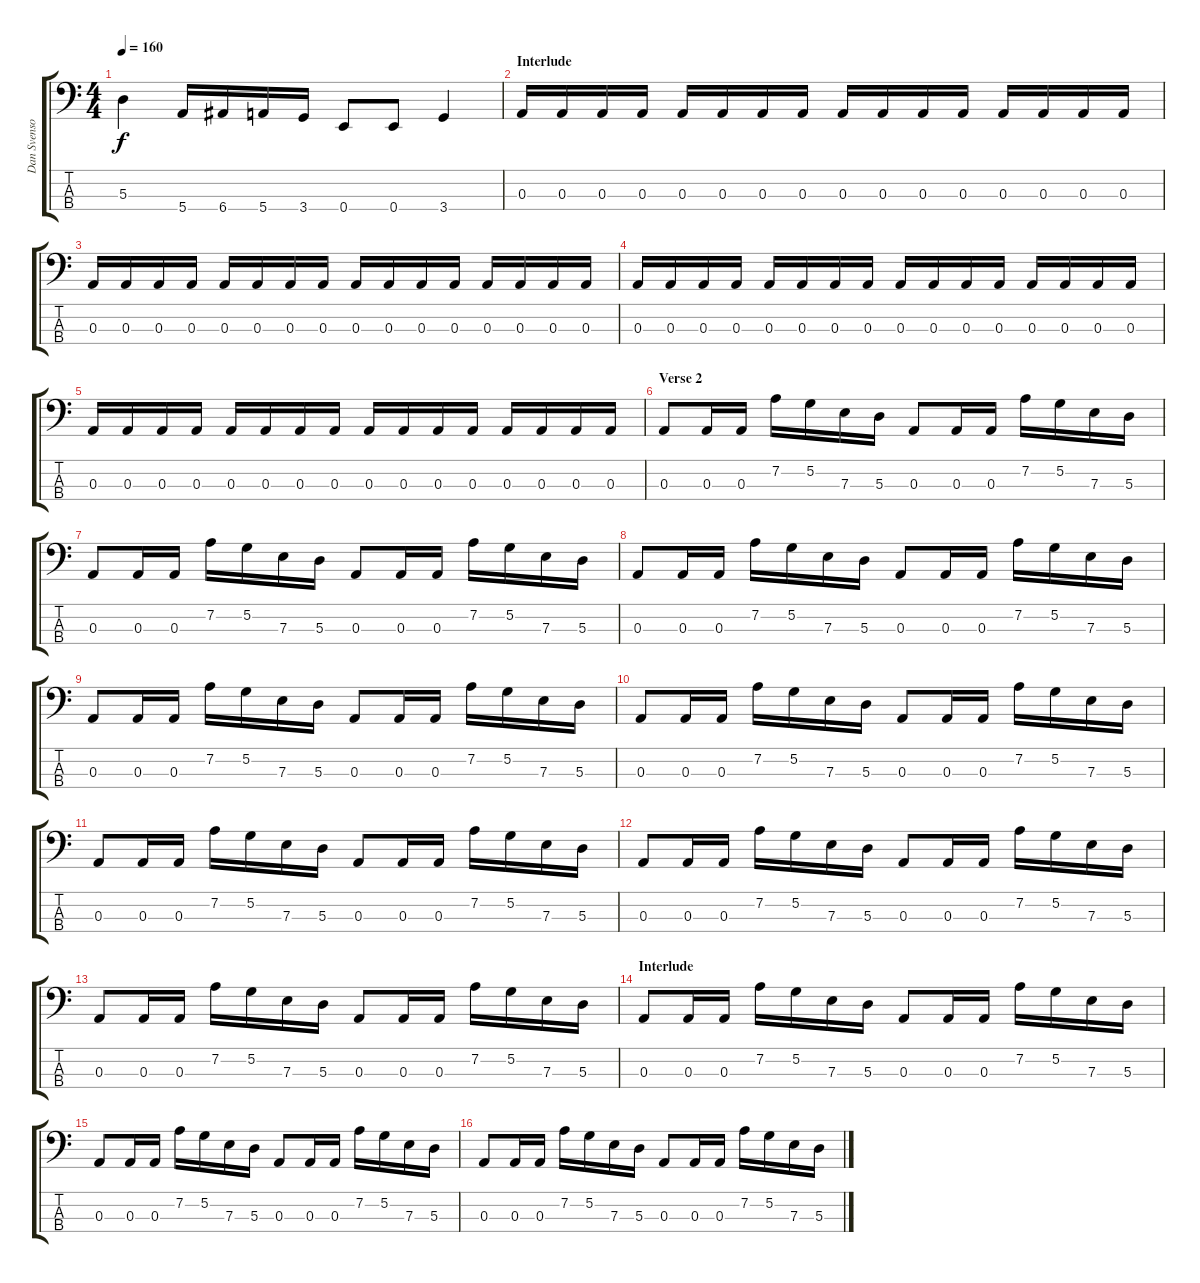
\track ("Dan Svenson" "Dan Svenso") {instrument electricbasspick}
\staff {score tabs}
\tuning (G2 D2 A1 E1) {hide}
\ts (4 4)
\tempo 160
\clef f4
\ks c
5.3{t}.4{dy f} 5.4.16 6.4.16 5.4.16 3.4.16 0.4.8 0.4.8 3.4.4 |
\section ("" "Interlude")
0.3.16 0.3.16 0.3.16 0.3.16 0.3.16 0.3.16 0.3.16 0.3.16 0.3.16 0.3.16 0.3.16 0.3.16 0.3.16 0.3.16 0.3.16 0.3.16 |
0.3.16 0.3.16 0.3.16 0.3.16 0.3.16 0.3.16 0.3.16 0.3.16 0.3.16 0.3.16 0.3.16 0.3.16 0.3.16 0.3.16 0.3.16 0.3.16 |
0.3.16 0.3.16 0.3.16 0.3.16 0.3.16 0.3.16 0.3.16 0.3.16 0.3.16 0.3.16 0.3.16 0.3.16 0.3.16 0.3.16 0.3.16 0.3.16 |
0.3.16 0.3.16 0.3.16 0.3.16 0.3.16 0.3.16 0.3.16 0.3.16 0.3.16 0.3.16 0.3.16 0.3.16 0.3.16 0.3.16 0.3.16 0.3.16 |
\section ("" "Verse 2")
0.3.8 0.3.16 0.3.16 7.2.16 5.2.16 7.3.16 5.3.16 0.3.8 0.3.16 0.3.16 7.2.16 5.2.16 7.3.16 5.3.16 |
0.3.8 0.3.16 0.3.16 7.2.16 5.2.16 7.3.16 5.3.16 0.3.8 0.3.16 0.3.16 7.2.16 5.2.16 7.3.16 5.3.16 |
0.3.8 0.3.16 0.3.16 7.2.16 5.2.16 7.3.16 5.3.16 0.3.8 0.3.16 0.3.16 7.2.16 5.2.16 7.3.16 5.3.16 |
0.3.8 0.3.16 0.3.16 7.2.16 5.2.16 7.3.16 5.3.16 0.3.8 0.3.16 0.3.16 7.2.16 5.2.16 7.3.16 5.3.16 |
0.3.8 0.3.16 0.3.16 7.2.16 5.2.16 7.3.16 5.3.16 0.3.8 0.3.16 0.3.16 7.2.16 5.2.16 7.3.16 5.3.16 |
0.3.8 0.3.16 0.3.16 7.2.16 5.2.16 7.3.16 5.3.16 0.3.8 0.3.16 0.3.16 7.2.16 5.2.16 7.3.16 5.3.16 |
0.3.8 0.3.16 0.3.16 7.2.16 5.2.16 7.3.16 5.3.16 0.3.8 0.3.16 0.3.16 7.2.16 5.2.16 7.3.16 5.3.16 |
0.3.8 0.3.16 0.3.16 7.2.16 5.2.16 7.3.16 5.3.16 0.3.8 0.3.16 0.3.16 7.2.16 5.2.16 7.3.16 5.3.16 |
\section ("" "Interlude")
0.3.8 0.3.16 0.3.16 7.2.16 5.2.16 7.3.16 5.3.16 0.3.8 0.3.16 0.3.16 7.2.16 5.2.16 7.3.16 5.3.16 |
0.3.8 0.3.16 0.3.16 7.2.16 5.2.16 7.3.16 5.3.16 0.3.8 0.3.16 0.3.16 7.2.16 5.2.16 7.3.16 5.3.16 |
0.3.8 0.3.16 0.3.16 7.2.16 5.2.16 7.3.16 5.3.16 0.3.8 0.3.16 0.3.16 7.2.16 5.2.16 7.3.16 5.3.16
